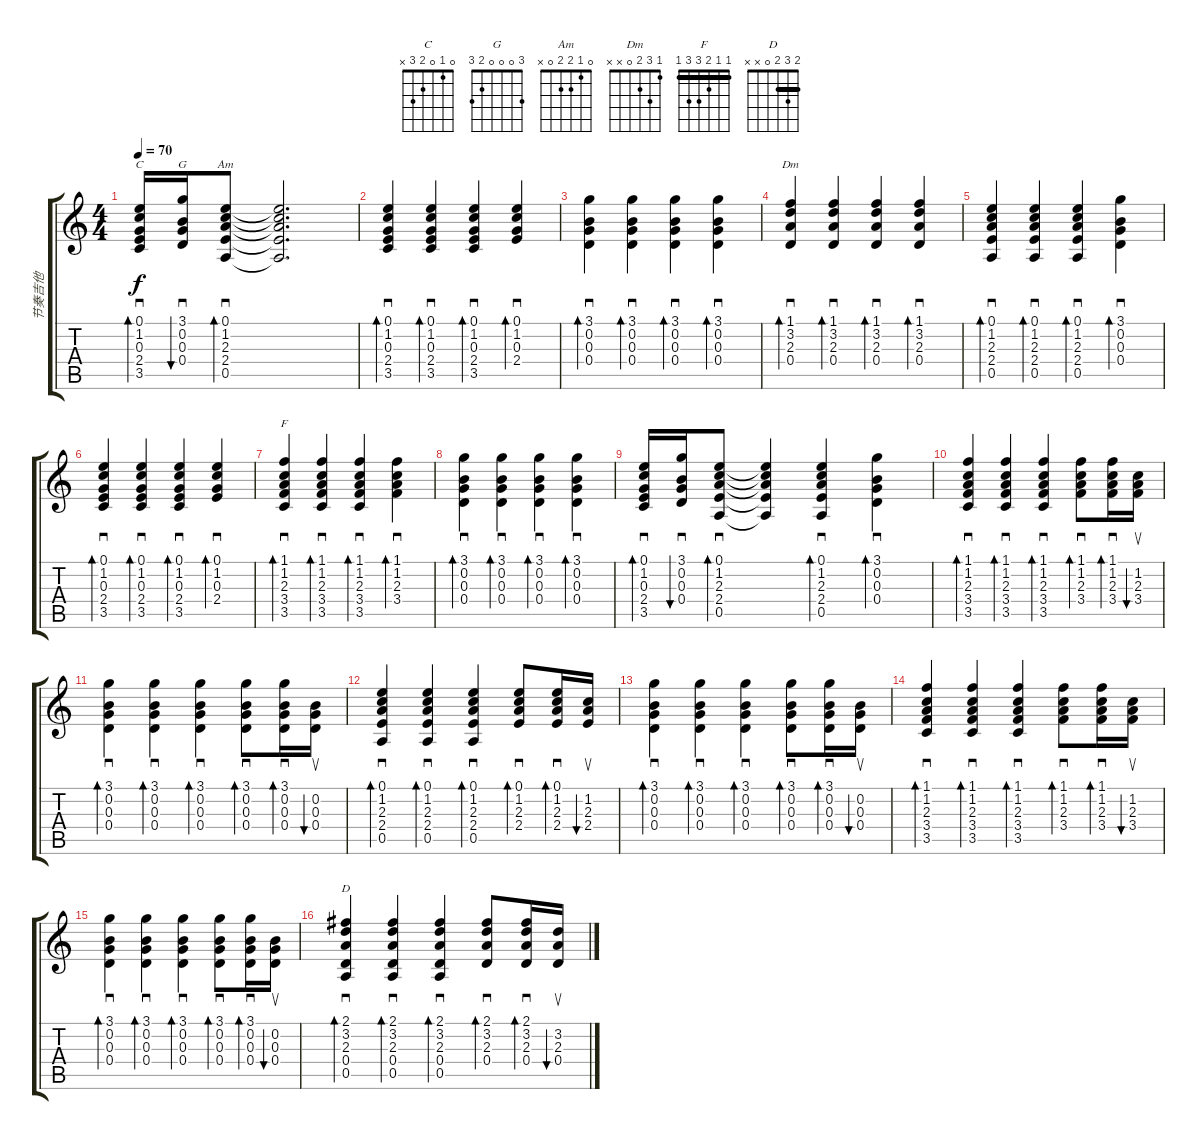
\track ("节奏吉他" "节奏吉他") {instrument acousticguitarsteel}
\staff {score tabs}
\tuning (E4 B3 G3 D3 A2 E2) {hide}
\chord ("C" 0 1 0 2 3 x)
\chord ("G" 3 0 0 0 2 3)
\chord ("Am" 0 1 2 2 0 x)
\chord ("Dm" 1 3 2 0 x x)
\chord ("F" 1 1 2 3 3 1) {barre 1}
\chord ("D" 2 3 2 0 x x) {barre 2}
\ts (4 4)
\tempo 70
\clef g2
\ks c
(0.1 1.2 0.3 2.4 3.5).16{sd bd 30 ch "C" dy f} (3.1 0.2 0.3 0.4).16{sd bu 30 ch "G"} (0.1 1.2 2.3 2.4 0.5).8{sd bd 30 ch "Am"} (0.1{t} 1.2{t} 2.3{t} 2.4{t} 0.5{t}).2{d} |
(0.1 1.2 0.3 2.4 3.5).4{sd bd 30} (0.1 1.2 0.3 2.4 3.5).4{sd bd 30} (0.1 1.2 0.3 2.4 3.5).4{sd bd 30} (0.1 1.2 0.3 2.4).4{sd bd 30} |
(3.1 0.2 0.3 0.4).4{sd bd 30} (3.1 0.2 0.3 0.4).4{sd bd 30} (3.1 0.2 0.3 0.4).4{sd bd 30} (3.1 0.2 0.3 0.4).4{sd bd 30} |
(1.1 3.2 2.3 0.4).4{sd bd 30 ch "Dm"} (1.1 3.2 2.3 0.4).4{sd bd 30} (1.1 3.2 2.3 0.4).4{sd bd 30} (1.1 3.2 2.3 0.4).4{sd bd 30} |
(0.1 1.2 2.3 2.4 0.5).4{sd bd 30} (0.1 1.2 2.3 2.4 0.5).4{sd bd 30} (0.1 1.2 2.3 2.4 0.5).4{sd bd 30} (3.1 0.2 0.3 0.4).4{sd bd 30} |
(0.1 1.2 0.3 2.4 3.5).4{sd bd 30} (0.1 1.2 0.3 2.4 3.5).4{sd bd 30} (0.1 1.2 0.3 2.4 3.5).4{sd bd 30} (0.1 1.2 0.3 2.4).4{sd bd 30} |
(1.1 1.2 2.3 3.4 3.5).4{sd bd 30 ch "F"} (1.1 1.2 2.3 3.4 3.5).4{sd bd 30} (1.1 1.2 2.3 3.4 3.5).4{sd bd 30} (1.1 1.2 2.3 3.4).4{sd bd 30} |
(3.1 0.2 0.3 0.4).4{sd bd 30} (3.1 0.2 0.3 0.4).4{sd bd 30} (3.1 0.2 0.3 0.4).4{sd bd 30} (3.1 0.2 0.3 0.4).4{sd bd 30} |
(0.1 1.2 0.3 2.4 3.5).16{sd bd 30} (3.1 0.2 0.3 0.4).16{sd bu 30} (0.1 1.2 2.3 2.4 0.5).8{sd bd 30} (0.1{t} 1.2{t} 2.3{t} 2.4{t} 0.5{t}).4 (0.1 1.2 2.3 2.4 0.5).4{sd bd 30} (3.1 0.2 0.3 0.4).4{sd bd 30} |
(1.1 1.2 2.3 3.4 3.5).4{sd bd 30} (1.1 1.2 2.3 3.4 3.5).4{sd bd 30} (1.1 1.2 2.3 3.4 3.5).4{sd bd 30} (1.1 1.2 2.3 3.4).8{sd bd 30} (1.1 1.2 2.3 3.4).16{sd bd 30} (1.2 2.3 3.4).16{su bu 30} |
(3.1 0.2 0.3 0.4).4{sd bd 30} (3.1 0.2 0.3 0.4).4{sd bd 30} (3.1 0.2 0.3 0.4).4{sd bd 30} (3.1 0.2 0.3 0.4).8{sd bd 30} (3.1 0.2 0.3 0.4).16{sd bd 30} (0.2 0.3 0.4).16{su bu 30} |
(0.1 1.2 2.3 2.4 0.5).4{sd bd 30} (0.1 1.2 2.3 2.4 0.5).4{sd bd 30} (0.1 1.2 2.3 2.4 0.5).4{sd bd 30} (0.1 1.2 2.3 2.4).8{sd bd 30} (0.1 1.2 2.3 2.4).16{sd bd 30} (1.2 2.3 2.4).16{su bu 30} |
(3.1 0.2 0.3 0.4).4{sd bd 30} (3.1 0.2 0.3 0.4).4{sd bd 30} (3.1 0.2 0.3 0.4).4{sd bd 30} (3.1 0.2 0.3 0.4).8{sd bd 30} (3.1 0.2 0.3 0.4).16{sd bd 30} (0.2 0.3 0.4).16{su bu 30} |
(1.1 1.2 2.3 3.4 3.5).4{sd bd 30} (1.1 1.2 2.3 3.4 3.5).4{sd bd 30} (1.1 1.2 2.3 3.4 3.5).4{sd bd 30} (1.1 1.2 2.3 3.4).8{sd bd 30} (1.1 1.2 2.3 3.4).16{sd bd 30} (1.2 2.3 3.4).16{su bu 30} |
(3.1 0.2 0.3 0.4).4{sd bd 30} (3.1 0.2 0.3 0.4).4{sd bd 30} (3.1 0.2 0.3 0.4).4{sd bd 30} (3.1 0.2 0.3 0.4).8{sd bd 30} (3.1 0.2 0.3 0.4).16{sd bd 30} (0.2 0.3 0.4).16{su bu 30} |
(2.1 3.2 2.3 0.4 0.5).4{sd bd 30 ch "D"} (2.1 3.2 2.3 0.4 0.5).4{sd bd 30} (2.1 3.2 2.3 0.4 0.5).4{sd bd 30} (2.1 3.2 2.3 0.4).8{sd bd 30} (2.1 3.2 2.3 0.4).16{sd bd 30} (3.2 2.3 0.4).16{su bu 30}
